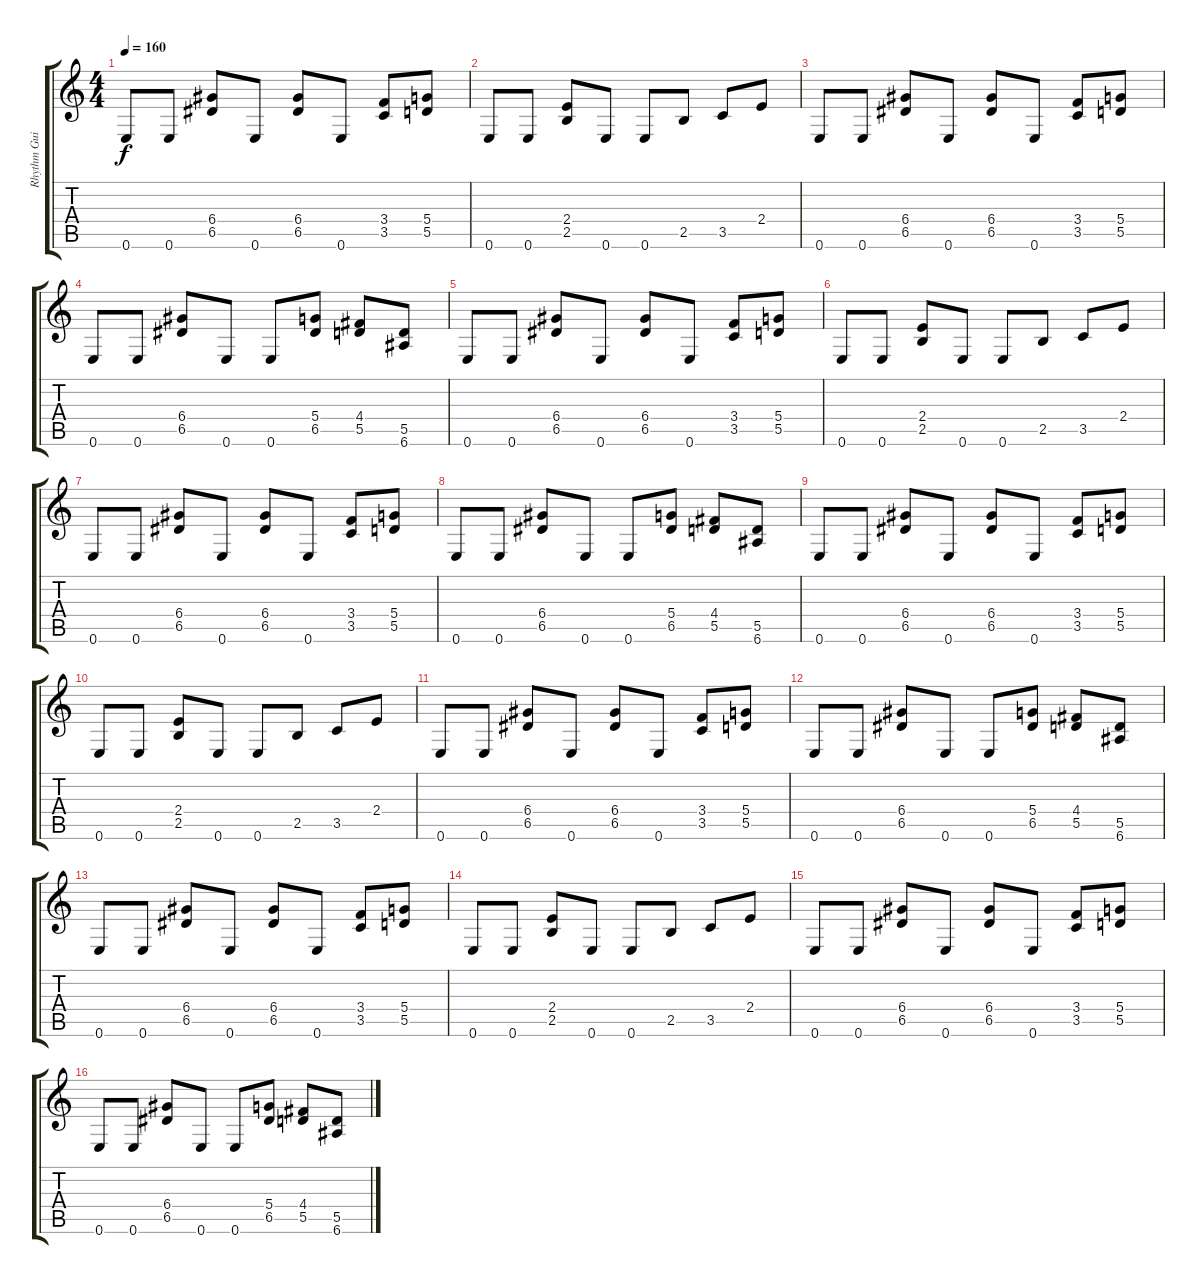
\track ("Rhythm Guitar" "Rhythm Gui") {instrument distortionguitar}
\staff {score tabs}
\tuning (E4 B3 G3 D3 A2 E2) {hide}
\ts (4 4)
\tempo 160
\clef g2
\ks c
0.6.8{dy f} 0.6.8 (6.4 6.5).8 0.6.8 (6.4 6.5).8 0.6.8 (3.4 3.5).8 (5.4 5.5).8 |
0.6.8 0.6.8 (2.4 2.5).8 0.6.8 0.6.8 2.5.8 3.5.8 2.4.8 |
0.6.8 0.6.8 (6.4 6.5).8 0.6.8 (6.4 6.5).8 0.6.8 (3.4 3.5).8 (5.4 5.5).8 |
0.6.8 0.6.8 (6.4 6.5).8 0.6.8 0.6.8 (5.4 6.5).8 (4.4 5.5).8 (5.5 6.6).8 |
0.6.8 0.6.8 (6.4 6.5).8 0.6.8 (6.4 6.5).8 0.6.8 (3.4 3.5).8 (5.4 5.5).8 |
0.6.8 0.6.8 (2.4 2.5).8 0.6.8 0.6.8 2.5.8 3.5.8 2.4.8 |
0.6.8 0.6.8 (6.4 6.5).8 0.6.8 (6.4 6.5).8 0.6.8 (3.4 3.5).8 (5.4 5.5).8 |
0.6.8 0.6.8 (6.4 6.5).8 0.6.8 0.6.8 (5.4 6.5).8 (4.4 5.5).8 (5.5 6.6).8 |
0.6.8 0.6.8 (6.4 6.5).8 0.6.8 (6.4 6.5).8 0.6.8 (3.4 3.5).8 (5.4 5.5).8 |
0.6.8 0.6.8 (2.4 2.5).8 0.6.8 0.6.8 2.5.8 3.5.8 2.4.8 |
0.6.8 0.6.8 (6.4 6.5).8 0.6.8 (6.4 6.5).8 0.6.8 (3.4 3.5).8 (5.4 5.5).8 |
0.6.8 0.6.8 (6.4 6.5).8 0.6.8 0.6.8 (5.4 6.5).8 (4.4 5.5).8 (5.5 6.6).8 |
0.6.8 0.6.8 (6.4 6.5).8 0.6.8 (6.4 6.5).8 0.6.8 (3.4 3.5).8 (5.4 5.5).8 |
0.6.8 0.6.8 (2.4 2.5).8 0.6.8 0.6.8 2.5.8 3.5.8 2.4.8 |
0.6.8 0.6.8 (6.4 6.5).8 0.6.8 (6.4 6.5).8 0.6.8 (3.4 3.5).8 (5.4 5.5).8 |
0.6.8 0.6.8 (6.4 6.5).8 0.6.8 0.6.8 (5.4 6.5).8 (4.4 5.5).8 (5.5 6.6).8
